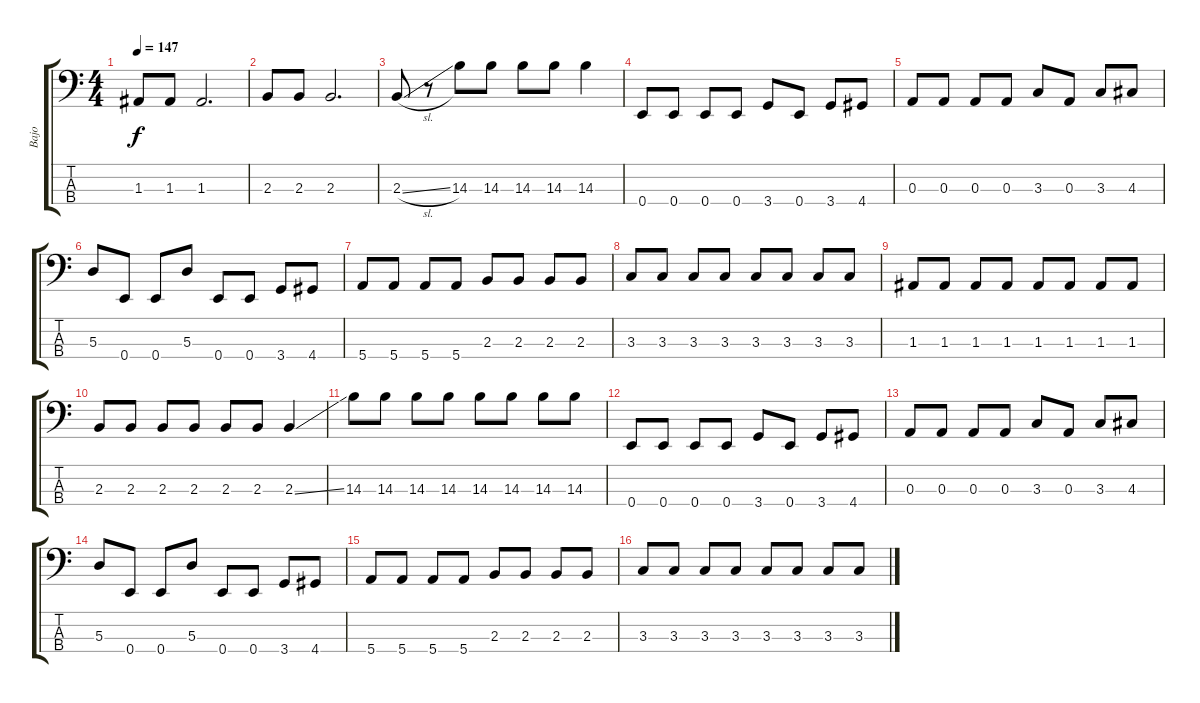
\track ("Bajo" "Bajo") {instrument electricbassfinger}
\staff {score tabs}
\tuning (G2 D2 A1 E1) {hide}
\ts (4 4)
\tempo 147
\clef f4
\ks c
1.3.8{dy f} 1.3.8 1.3.2{d} |
2.3.8 2.3.8 2.3.2{d} |
2.3{sl}.8 r.8 14.3.8 14.3.8 14.3.8 14.3.8 14.3.4 |
0.4.8 0.4.8 0.4.8 0.4.8 3.4.8 0.4.8 3.4.8 4.4.8 |
0.3.8 0.3.8 0.3.8 0.3.8 3.3.8 0.3.8 3.3.8 4.3.8 |
5.3.8 0.4.8 0.4.8 5.3.8 0.4.8 0.4.8 3.4.8 4.4.8 |
5.4.8 5.4.8 5.4.8 5.4.8 2.3.8 2.3.8 2.3.8 2.3.8 |
3.3.8 3.3.8 3.3.8 3.3.8 3.3.8 3.3.8 3.3.8 3.3.8 |
1.3.8 1.3.8 1.3.8 1.3.8 1.3.8 1.3.8 1.3.8 1.3.8 |
2.3.8 2.3.8 2.3.8 2.3.8 2.3.8 2.3.8 2.3{ss}.4 |
14.3.8 14.3.8 14.3.8 14.3.8 14.3.8 14.3.8 14.3.8 14.3.8 |
0.4.8 0.4.8 0.4.8 0.4.8 3.4.8 0.4.8 3.4.8 4.4.8 |
0.3.8 0.3.8 0.3.8 0.3.8 3.3.8 0.3.8 3.3.8 4.3.8 |
5.3.8 0.4.8 0.4.8 5.3.8 0.4.8 0.4.8 3.4.8 4.4.8 |
5.4.8 5.4.8 5.4.8 5.4.8 2.3.8 2.3.8 2.3.8 2.3.8 |
3.3.8 3.3.8 3.3.8 3.3.8 3.3.8 3.3.8 3.3.8 3.3.8
